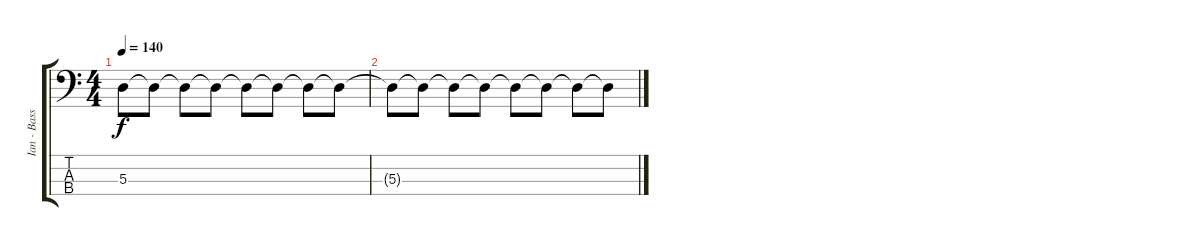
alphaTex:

\track ("Ian - Bass" "Ian - Bass") {instrument electricbasspick}
\staff {score tabs}
\tuning (G2 D2 A1 E1) {hide}
\ts (4 4)
\tempo 140
\clef f4
\ks c
5.3{t}.8{dy f} 5.3{t}.8 5.3{t}.8 5.3{t}.8 5.3{t}.8 5.3{t}.8 5.3{t}.8 5.3{t}.8 |
5.3{t}.8 5.3{t}.8 5.3{t}.8 5.3{t}.8 5.3{t}.8 5.3{t}.8 5.3{t}.8 5.3{t}.8
